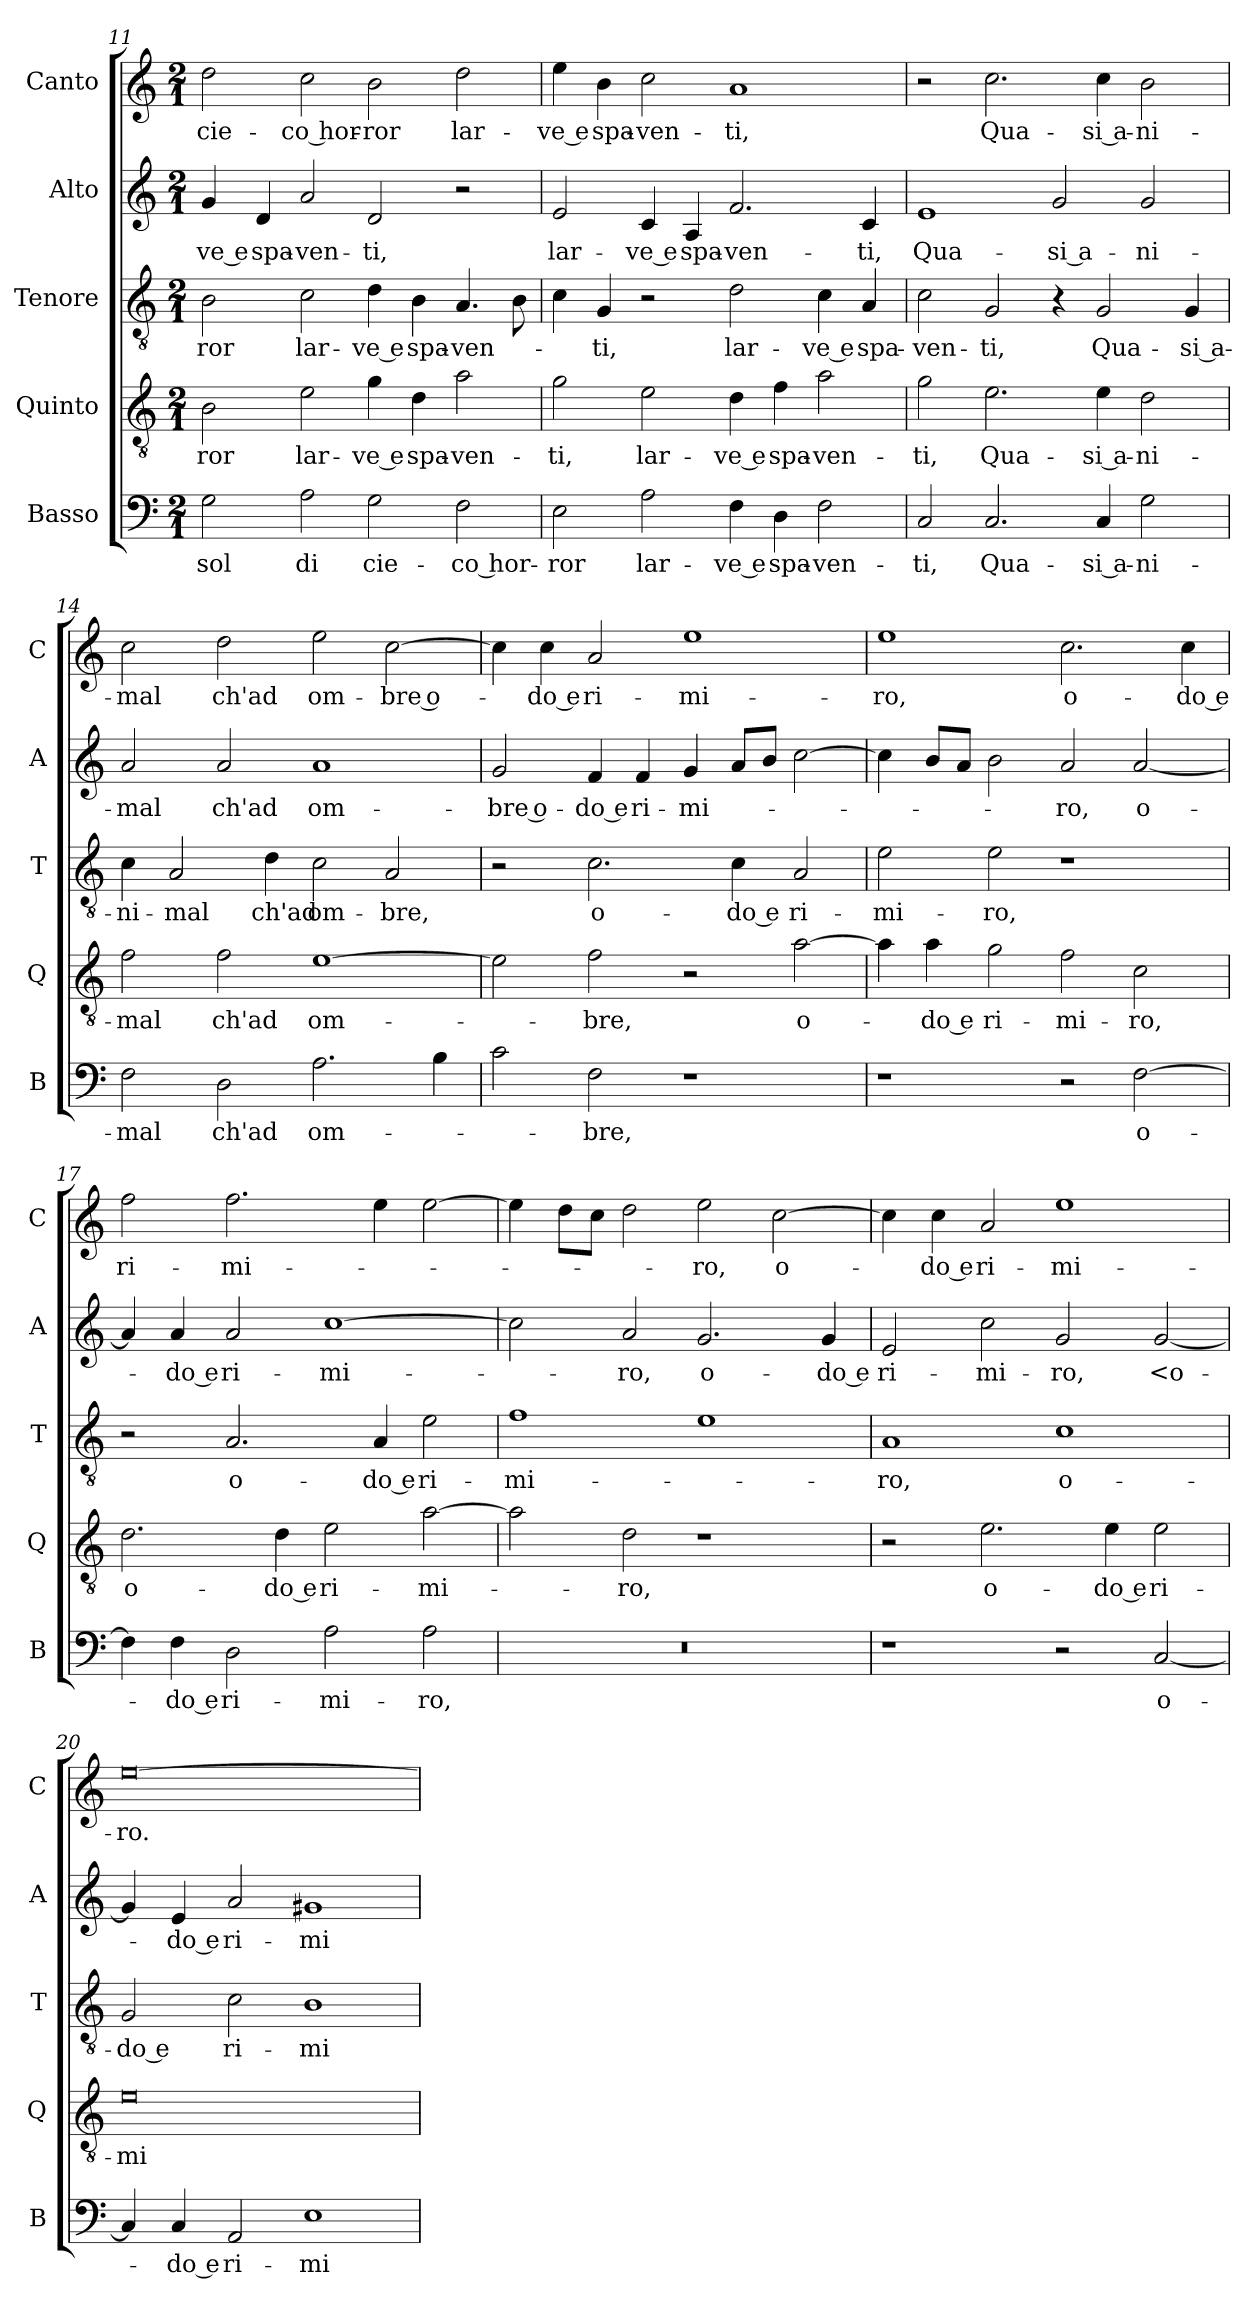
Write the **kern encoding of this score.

**kern	**text	**kern	**text	**kern	**text	**kern	**text	**kern	**text
*part5	*part5	*part4	*part4	*part3	*part3	*part2	*part2	*part1	*part1
*staff5	*staff5	*staff4	*staff4	*staff3	*staff3	*staff2	*staff2	*staff1	*staff1
*I"Basso	*	*I"Quinto	*	*I"Tenore	*	*I"Alto	*	*I"Canto	*
*I'B	*	*I'Q	*	*I'T	*	*I'A	*	*I'C	*
*clefF4	*	*clefGv2	*	*clefGv2	*	*clefG2	*	*clefG2	*
*k[]	*	*k[]	*	*k[]	*	*k[]	*	*k[]	*
*M2/1	*	*M2/1	*	*M2/1	*	*M2/1	*	*M2/1	*
=11	=11	=11	=11	=11	=11	=11	=11	=11	=11
2G	sol	2B	-ror	2B	-ror	4g	-ve e	2dd	cie-
.	.	.	.	.	.	4d	spa-	.	.
2A	di	2e	lar-	2c	lar-	2a	-ven-	2cc	-co hor-
2G	cie-	4g	-ve e	4d	-ve e	2d	-ti,	2b	-ror
.	.	4d	spa-	4B	spa-	.	.	.	.
2F	-co hor-	2a	-ven-	4.A	-ven-	2r	.	2dd	lar-
.	.	.	.	8B	.	.	.	.	.
=12	=12	=12	=12	=12	=12	=12	=12	=12	=12
2E	-ror	2g	-ti,	4c	.	2e	lar-	4ee	-ve e
.	.	.	.	4G	-ti,	.	.	4b	spa-
2A	lar-	2e	lar-	2r	.	4c	-ve e	2cc	-ven-
.	.	.	.	.	.	4A	spa-	.	.
4F	-ve e	4d	-ve e	2d	lar-	2.f	-ven-	1a	-ti,
4D	spa-	4f	spa-	.	.	.	.	.	.
2F	-ven-	2a	-ven-	4c	-ve e	.	.	.	.
.	.	.	.	4A	spa-	4c	-ti,	.	.
=13	=13	=13	=13	=13	=13	=13	=13	=13	=13
2C	-ti,	2g	-ti,	2c	-ven-	1e	Qua-	2r	.
2.C	Qua-	2.e	Qua-	2G	-ti,	.	.	2.cc	Qua-
.	.	.	.	4r	.	2g	-si a-	.	.
4C	-si a-	4e	-si a-	2G	Qua-	.	.	4cc	-si a-
2G	-ni-	2d	-ni-	.	.	2g	-ni-	2b	-ni-
.	.	.	.	4G	-si a-	.	.	.	.
=14	=14	=14	=14	=14	=14	=14	=14	=14	=14
2F	-mal	2f	-mal	4c	-ni-	2a	-mal	2cc	-mal
.	.	.	.	2A	-mal	.	.	.	.
2D	ch'ad	2f	ch'ad	.	.	2a	ch'ad	2dd	ch'ad
.	.	.	.	4d	ch'ad	.	.	.	.
2.A	om-	[1e	om-	2c	om-	1a	om-	2ee	om-
.	.	.	.	2A	-bre,	.	.	[2cc	-bre o-
4B	.	.	.	.	.	.	.	.	.
=15	=15	=15	=15	=15	=15	=15	=15	=15	=15
2c	.	2e]	.	2r	.	2g	-bre o-	4cc]	.
.	.	.	.	.	.	.	.	4cc	-do e
2F	-bre,	2f	-bre,	2.c	o-	4f	-do e	2a	ri-
.	.	.	.	.	.	4f	ri-	.	.
1r	.	2r	.	.	.	4g	-mi-	1ee	-mi-
.	.	.	.	4c	-do e	8aL	.	.	.
.	.	.	.	.	.	8bJ	.	.	.
.	.	[2a	o-	2A	ri-	[2cc	.	.	.
=16	=16	=16	=16	=16	=16	=16	=16	=16	=16
1r	.	4a]	.	2e	-mi-	4cc]	.	1ee	-ro,
.	.	4a	-do e	.	.	8bL	.	.	.
.	.	.	.	.	.	8aJ	.	.	.
.	.	2g	ri-	2e	-ro,	2b	.	.	.
2r	.	2f	-mi-	1r	.	2a	-ro,	2.cc	o-
[2F	o-	2c	-ro,	.	.	[2a	o-	.	.
.	.	.	.	.	.	.	.	4cc	-do e
=17	=17	=17	=17	=17	=17	=17	=17	=17	=17
4F]	.	2.d	o-	2r	.	4a]	.	2ff	ri-
4F	-do e	.	.	.	.	4a	-do e	.	.
2D	ri-	.	.	2.A	o-	2a	ri-	2.ff	-mi-
.	.	4d	-do e	.	.	.	.	.	.
2A	-mi-	2e	ri-	.	.	[1cc	-mi-	.	.
.	.	.	.	4A	-do e	.	.	4ee	.
2A	-ro,	[2a	-mi-	2e	ri-	.	.	[2ee	.
=18	=18	=18	=18	=18	=18	=18	=18	=18	=18
0r	.	2a]	.	1f	-mi-	2cc]	.	4ee]	.
.	.	.	.	.	.	.	.	8ddL	.
.	.	.	.	.	.	.	.	8ccJ	.
.	.	2d	-ro,	.	.	2a	-ro,	2dd	.
.	.	1r	.	1e	.	2.g	o-	2ee	-ro,
.	.	.	.	.	.	.	.	[2cc	o-
.	.	.	.	.	.	4g	-do e	.	.
=19	=19	=19	=19	=19	=19	=19	=19	=19	=19
1r	.	2r	.	1A	-ro,	2e	ri-	4cc]	.
.	.	.	.	.	.	.	.	4cc	-do e
.	.	2.e	o-	.	.	2cc	-mi-	2a	ri-
2r	.	.	.	1c	o-	2g	-ro,	1ee	-mi-
.	.	4e	-do e	.	.	.	.	.	.
[2C	o-	2e	ri-	.	.	[2g	<o-	.	.
=20	=20	=20	=20	=20	=20	=20	=20	=20	=20
4C]	.	0e	-mi-	2G	-do e	4g]	.	[0ee	-ro.
4C	-do e	.	.	.	.	4e	-do e	.	.
2AA	ri-	.	.	2c	ri-	2a	ri-	.	.
1E	-mi-	.	.	1B	-mi-	1g#X	-mi-	.	.
=	=	=	=	=	=	=	=	=	=
*-	*-	*-	*-	*-	*-	*-	*-	*-	*-
